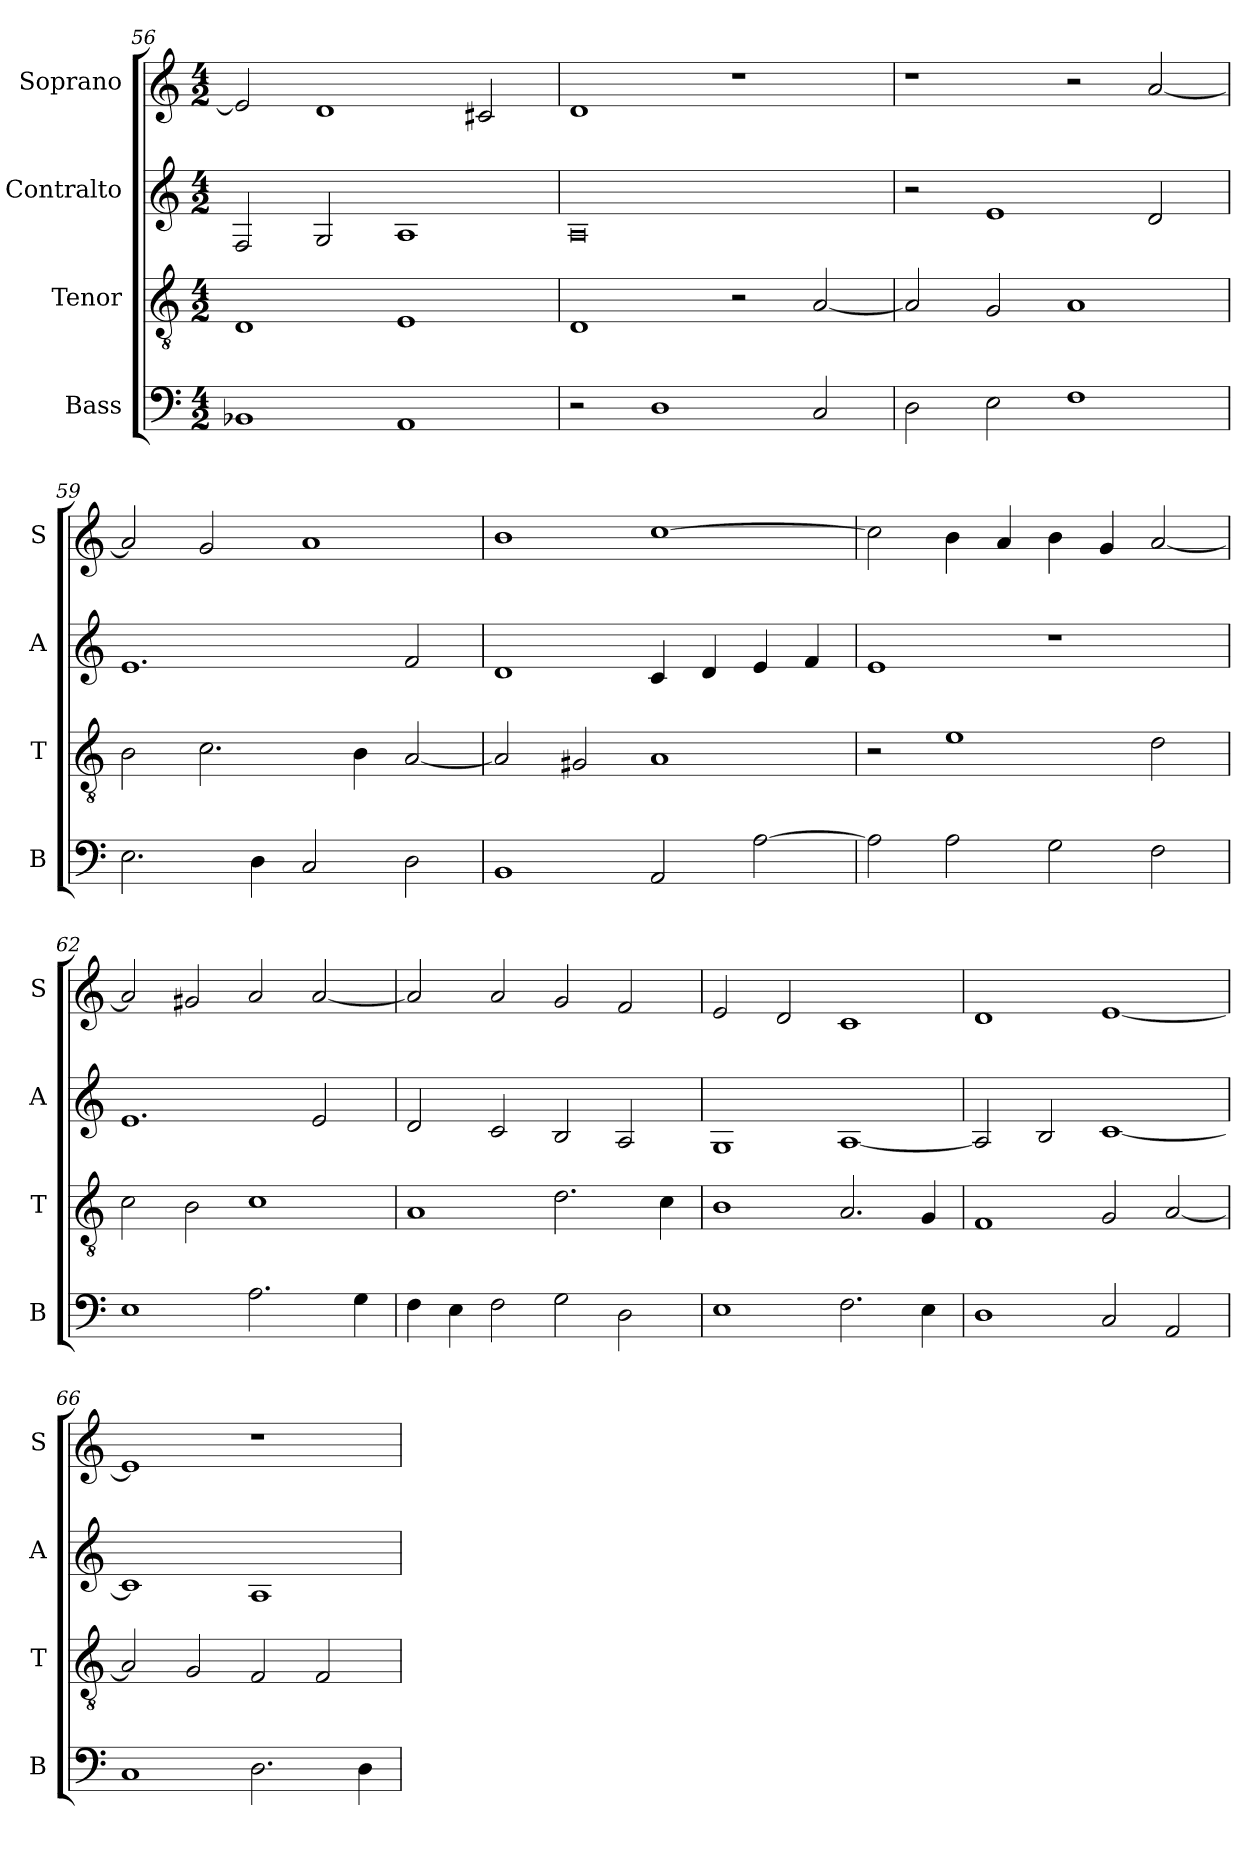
**kern	**kern	**kern	**kern
*part4	*part3	*part2	*part1
*staff4	*staff3	*staff2	*staff1
*I"Bass	*I"Tenor	*I"Contralto	*I"Soprano
*I'B	*I'T	*I'A	*I'S
*clefF4	*clefGv2	*clefG2	*clefG2
*k[]	*k[]	*k[]	*k[]
*M4/2	*M4/2	*M4/2	*M4/2
=56	=56	=56	=56
1BB-X	1D	2F	2e]
.	.	2G	1d
1AA	1E	1A	.
.	.	.	2c#X
=57	=57	=57	=57
2r	1D	0A	1d
1D	.	.	.
.	2r	.	1r
2C	[2A	.	.
=58	=58	=58	=58
2D	2A]	2r	1r
2E	2G	1e	.
1F	1A	.	2r
.	.	2d	[2a
=59	=59	=59	=59
2.E	2B	1.e	2a]
.	2.c	.	2g
4D	.	.	.
2C	.	.	1a
.	4B	.	.
2D	[2A	2f	.
=60	=60	=60	=60
1BB	2A]	1d	1b
.	2G#X	.	.
2AA	1A	4c	[1cc
.	.	4d	.
[2A	.	4e	.
.	.	4f	.
=61	=61	=61	=61
2A]	2r	1e	2cc]
2A	1e	.	4b
.	.	.	4a
2G	.	1r	4b
.	.	.	4g
2F	2d	.	[2a
=62	=62	=62	=62
1E	2c	1.e	2a]
.	2B	.	2g#X
2.A	1c	.	2a
.	.	2e	[2a
4G	.	.	.
=63	=63	=63	=63
4F	1A	2d	2a]
4E	.	.	.
2F	.	2c	2a
2G	2.d	2B	2g
2D	.	2A	2f
.	4c	.	.
=64	=64	=64	=64
1E	1B	1G	2e
.	.	.	2d
2.F	2.A	[1A	1c
4E	4G	.	.
=65	=65	=65	=65
1D	1F	2A]	1d
.	.	2B	.
2C	2G	[1c	[1e
2AA	[2A	.	.
=66	=66	=66	=66
1C	2A]	1c]	1e]
.	2G	.	.
2.D	2F	1A	1r
.	2F	.	.
4D	.	.	.
=	=	=	=
*-	*-	*-	*-
